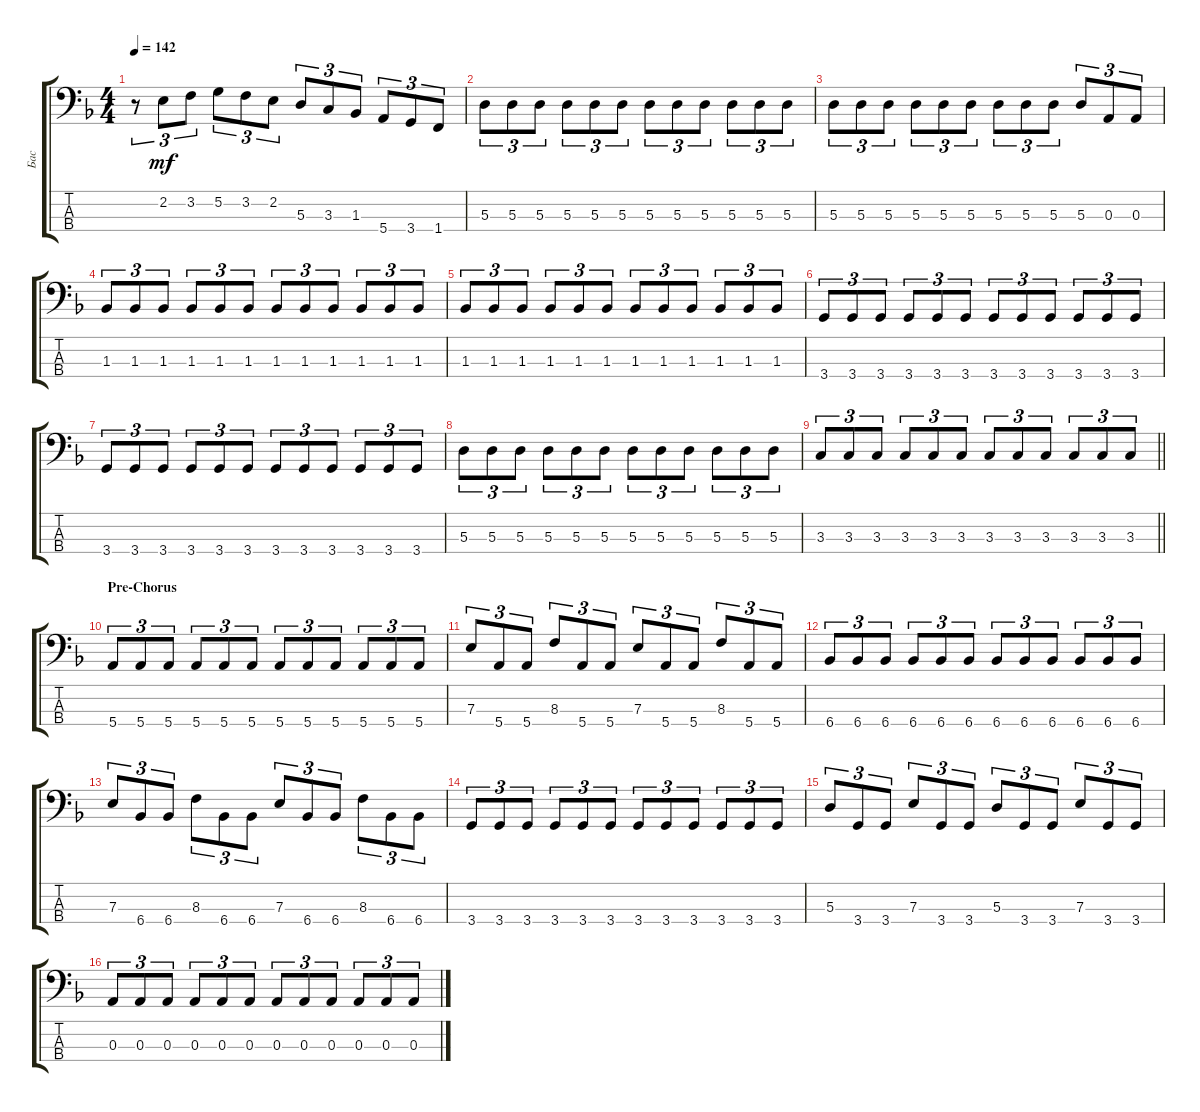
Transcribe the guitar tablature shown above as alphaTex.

\track ("Бас" "Бас") {instrument electricbassfinger}
\staff {score tabs}
\tuning (G2 D2 A1 E1) {hide}
\ts (4 4)
\tempo 142
\clef f4
\ks dminor
r.8{tu (3 2) dy mf} 2.2.8{tu (3 2)} 3.2.8{tu (3 2)} 5.2.8{tu (3 2)} 3.2.8{tu (3 2)} 2.2.8{tu (3 2)} 5.3.8{tu (3 2)} 3.3.8{tu (3 2)} 1.3.8{tu (3 2)} 5.4.8{tu (3 2)} 3.4.8{tu (3 2)} 1.4.8{tu (3 2)} |
5.3.8{tu (3 2)} 5.3.8{tu (3 2)} 5.3.8{tu (3 2)} 5.3.8{tu (3 2)} 5.3.8{tu (3 2)} 5.3.8{tu (3 2)} 5.3.8{tu (3 2)} 5.3.8{tu (3 2)} 5.3.8{tu (3 2)} 5.3.8{tu (3 2)} 5.3.8{tu (3 2)} 5.3.8{tu (3 2)} |
5.3.8{tu (3 2)} 5.3.8{tu (3 2)} 5.3.8{tu (3 2)} 5.3.8{tu (3 2)} 5.3.8{tu (3 2)} 5.3.8{tu (3 2)} 5.3.8{tu (3 2)} 5.3.8{tu (3 2)} 5.3.8{tu (3 2)} 5.3.8{tu (3 2)} 0.3.8{tu (3 2)} 0.3.8{tu (3 2)} |
1.3.8{tu (3 2)} 1.3.8{tu (3 2)} 1.3.8{tu (3 2)} 1.3.8{tu (3 2)} 1.3.8{tu (3 2)} 1.3.8{tu (3 2)} 1.3.8{tu (3 2)} 1.3.8{tu (3 2)} 1.3.8{tu (3 2)} 1.3.8{tu (3 2)} 1.3.8{tu (3 2)} 1.3.8{tu (3 2)} |
1.3.8{tu (3 2)} 1.3.8{tu (3 2)} 1.3.8{tu (3 2)} 1.3.8{tu (3 2)} 1.3.8{tu (3 2)} 1.3.8{tu (3 2)} 1.3.8{tu (3 2)} 1.3.8{tu (3 2)} 1.3.8{tu (3 2)} 1.3.8{tu (3 2)} 1.3.8{tu (3 2)} 1.3.8{tu (3 2)} |
3.4.8{tu (3 2)} 3.4.8{tu (3 2)} 3.4.8{tu (3 2)} 3.4.8{tu (3 2)} 3.4.8{tu (3 2)} 3.4.8{tu (3 2)} 3.4.8{tu (3 2)} 3.4.8{tu (3 2)} 3.4.8{tu (3 2)} 3.4.8{tu (3 2)} 3.4.8{tu (3 2)} 3.4.8{tu (3 2)} |
3.4.8{tu (3 2)} 3.4.8{tu (3 2)} 3.4.8{tu (3 2)} 3.4.8{tu (3 2)} 3.4.8{tu (3 2)} 3.4.8{tu (3 2)} 3.4.8{tu (3 2)} 3.4.8{tu (3 2)} 3.4.8{tu (3 2)} 3.4.8{tu (3 2)} 3.4.8{tu (3 2)} 3.4.8{tu (3 2)} |
5.3.8{tu (3 2)} 5.3.8{tu (3 2)} 5.3.8{tu (3 2)} 5.3.8{tu (3 2)} 5.3.8{tu (3 2)} 5.3.8{tu (3 2)} 5.3.8{tu (3 2)} 5.3.8{tu (3 2)} 5.3.8{tu (3 2)} 5.3.8{tu (3 2)} 5.3.8{tu (3 2)} 5.3.8{tu (3 2)} |
\barLineRight lightlight
3.3.8{tu (3 2)} 3.3.8{tu (3 2)} 3.3.8{tu (3 2)} 3.3.8{tu (3 2)} 3.3.8{tu (3 2)} 3.3.8{tu (3 2)} 3.3.8{tu (3 2)} 3.3.8{tu (3 2)} 3.3.8{tu (3 2)} 3.3.8{tu (3 2)} 3.3.8{tu (3 2)} 3.3.8{tu (3 2)} |
\section ("" "Pre-Chorus")
5.4.8{tu (3 2)} 5.4.8{tu (3 2)} 5.4.8{tu (3 2)} 5.4.8{tu (3 2)} 5.4.8{tu (3 2)} 5.4.8{tu (3 2)} 5.4.8{tu (3 2)} 5.4.8{tu (3 2)} 5.4.8{tu (3 2)} 5.4.8{tu (3 2)} 5.4.8{tu (3 2)} 5.4.8{tu (3 2)} |
7.3.8{tu (3 2)} 5.4.8{tu (3 2)} 5.4.8{tu (3 2)} 8.3.8{tu (3 2)} 5.4.8{tu (3 2)} 5.4.8{tu (3 2)} 7.3.8{tu (3 2)} 5.4.8{tu (3 2)} 5.4.8{tu (3 2)} 8.3.8{tu (3 2)} 5.4.8{tu (3 2)} 5.4.8{tu (3 2)} |
6.4.8{tu (3 2)} 6.4.8{tu (3 2)} 6.4.8{tu (3 2)} 6.4.8{tu (3 2)} 6.4.8{tu (3 2)} 6.4.8{tu (3 2)} 6.4.8{tu (3 2)} 6.4.8{tu (3 2)} 6.4.8{tu (3 2)} 6.4.8{tu (3 2)} 6.4.8{tu (3 2)} 6.4.8{tu (3 2)} |
7.3.8{tu (3 2)} 6.4.8{tu (3 2)} 6.4.8{tu (3 2)} 8.3.8{tu (3 2)} 6.4.8{tu (3 2)} 6.4.8{tu (3 2)} 7.3.8{tu (3 2)} 6.4.8{tu (3 2)} 6.4.8{tu (3 2)} 8.3.8{tu (3 2)} 6.4.8{tu (3 2)} 6.4.8{tu (3 2)} |
3.4.8{tu (3 2)} 3.4.8{tu (3 2)} 3.4.8{tu (3 2)} 3.4.8{tu (3 2)} 3.4.8{tu (3 2)} 3.4.8{tu (3 2)} 3.4.8{tu (3 2)} 3.4.8{tu (3 2)} 3.4.8{tu (3 2)} 3.4.8{tu (3 2)} 3.4.8{tu (3 2)} 3.4.8{tu (3 2)} |
5.3.8{tu (3 2)} 3.4.8{tu (3 2)} 3.4.8{tu (3 2)} 7.3.8{tu (3 2)} 3.4.8{tu (3 2)} 3.4.8{tu (3 2)} 5.3.8{tu (3 2)} 3.4.8{tu (3 2)} 3.4.8{tu (3 2)} 7.3.8{tu (3 2)} 3.4.8{tu (3 2)} 3.4.8{tu (3 2)} |
0.3.8{tu (3 2)} 0.3.8{tu (3 2)} 0.3.8{tu (3 2)} 0.3.8{tu (3 2)} 0.3.8{tu (3 2)} 0.3.8{tu (3 2)} 0.3.8{tu (3 2)} 0.3.8{tu (3 2)} 0.3.8{tu (3 2)} 0.3.8{tu (3 2)} 0.3.8{tu (3 2)} 0.3.8{tu (3 2)}
